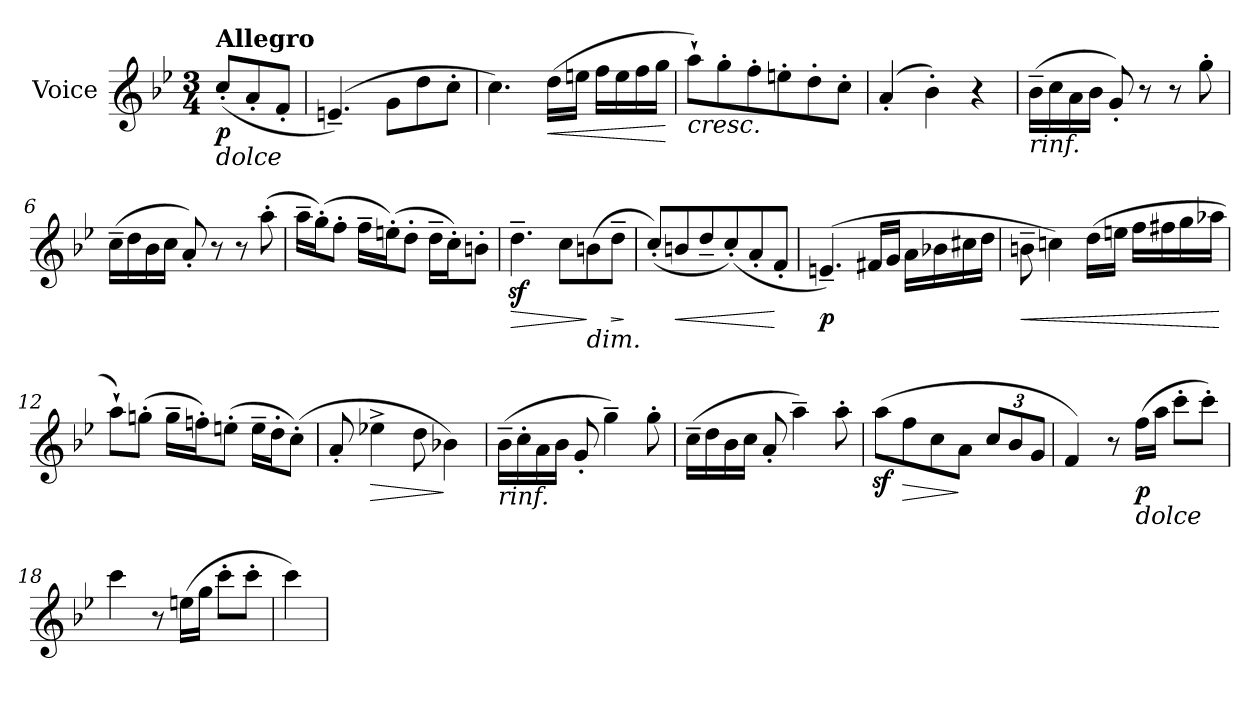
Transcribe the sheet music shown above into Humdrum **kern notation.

**kern	**dynam
*part1	*part1
*staff1	*staff1
*I"Voice	*
*I'V	*
*clefG2	*
*k[b-e-]	*
*B-:	*
*M3/4	*
=	=
!LO:TX:a:B:t=Allegro	!
!LO:TX:b:i:t=dolce	!
!	!LO:DY:b
(<8cc'</L	p
8a'</	.
8f'</J	.
=1	=1
(>4.en~</)	.
8g\L	.
8dd\	.
8cc'>\J	.
=2	=2
4.cc\)	.
!	!LO:HP:b
(>16dd\LL	<
16een\JJ	.
16ff\LL	.
16ee\	.
16ff\	.
16gg\JJ	.
.	[
=3	=3
!LO:TX:b:i:t=cresc.	!
8aa`>\L)	.
8gg'>\	.
8ff'>\	.
8een'>\	.
8dd'>\	.
8cc'>\J	.
=4	=4
(>4a'</	.
4b-'>\)	.
4r	.
=5	=5
!LO:TX:b:i:t=rinf.	!
(>16b-~>\LL	.
16cc\	.
16a\	.
16b-\JJ	.
8g'</)	.
8r	.
8r	.
8gg'>\	.
!!LO:LB:g=z
=6	=6
(>16cc~>\LL	.
16dd\	.
16b-\	.
16cc\JJ	.
8a'</)	.
8r	.
8r	.
(>8aa'>\	.
=7	=7
16aa~>\LL	.
(>16gg'>\J)	.
8ff'>\J	.
16ff~>\LL	.
(>16een'>\J)	.
8dd'>\J	.
16dd~>\LL	.
16cc'>\J)	.
8bn'>\J	.
=8	=8
!	!LO:HP:b
4.ddz<~>\	>
8cc\L	.
!LO:TX:b:i:t=dim.	!
(>8bn\	]
!	!LO:HP:b
8dd~>\J	>
.	]
=9	=9
(<8cc'</L)	.
!	!LO:HP:b
8bn/	<
8dd~</	.
(<8cc'</)	.
8a'</	.
8f'</J	[
=10	=10
!	!LO:DY:b
(>4.en~</)	p
16f#X/LL	.
16g/JJ	.
16a\LL	.
16b-X\	.
16cc#X\	.
16dd\JJ	.
!!LO:LB:g=z
=11	=11
!	!LO:HP:b
8bn~>\	<
4ccn\)	.
(>16dd\LL	.
16een\JJ	.
16ff\LL	.
16ff#X\	.
16gg\	.
16aa-Xi\JJ	.
.	[
=12	=12
8aa`>\L)	.
(>8ggn'>\J	.
16gg~>\LL	.
16ffn'>\J)	.
(>8een'>\J	.
16ee~>\LL	.
16dd'>\J	.
(>8cc'>\J)	.
=13	=13
8a'</	.
!	!LO:HP:b
4ee-X^>\	>
8dd\	.
4b-X\)	]
=14	=14
!LO:TX:b:i:t=rinf.	!
(>16b-~>\LL	.
16cc'>\	.
16a\	.
16b-\JJ	.
8g'</	.
4gg~>\)	.
8gg'>\	.
!!LO:LB:g=z
=15	=15
(>16cc~>\LL	.
16dd\	.
16b-\	.
16cc\JJ	.
8a'</	.
4aa~>\)	.
8aa'>\	.
=16	=16
(>8aaz<\L	.
!	!LO:HP:b
8ff\	>
8cc\	.
8a\J	]
*Xbrackettup	*
12cc/L	.
12b-/	.
12g/J	.
=17	=17
4f/)	.
8r	.
!LO:TX:b:i:t=dolce	!
!	!LO:DY:b
(>16ff\LL	p
16aa\JJ	.
8ccc'>\L	.
8ccc'>\J)	.
=18	=18
4ccc\	.
8r	.
(>16een\LL	.
16gg\JJ	.
8ccc'>\L	.
8ccc'>\J	.
=19	=19
4ccc\)	.
=	=
*-	*-
